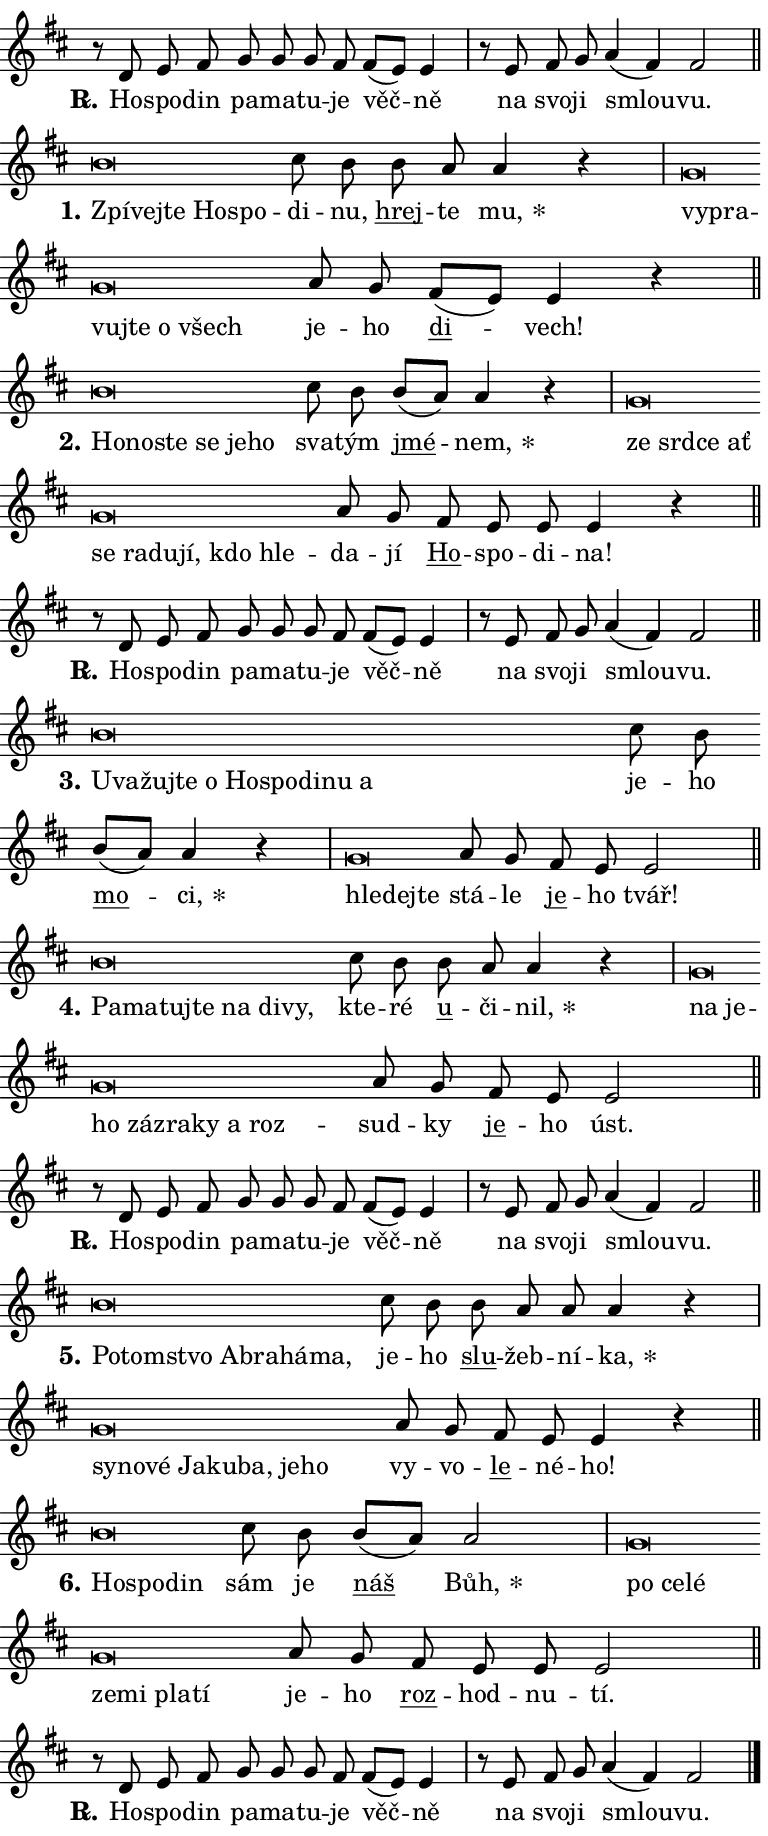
\version "2.24.0"
\header { tagline = "" }
\paper {
  indent = 0\cm
  top-margin = 0\cm
  right-margin = 0.13\cm % to fit lyric hyphens
  bottom-margin = 0\cm
  left-margin = 0\cm
  paper-width = 13\cm
  page-breaking = #ly:one-page-breaking
  system-system-spacing.basic-distance = #11
  score-system-spacing.basic-distance = #11
  ragged-last = ##f
}


%% Author: Thomas Morley
%% https://lists.gnu.org/archive/html/lilypond-user/2020-05/msg00002.html
#(define (line-position grob)
"Returns position of @var[grob} in current system:
   @code{'start}, if at first time-step
   @code{'end}, if at last time-step
   @code{'middle} otherwise
"
  (let* ((col (ly:item-get-column grob))
         (ln (ly:grob-object col 'left-neighbor))
         (rn (ly:grob-object col 'right-neighbor))
         (col-to-check-left (if (ly:grob? ln) ln col))
         (col-to-check-right (if (ly:grob? rn) rn col))
         (break-dir-left
           (and
             (ly:grob-property col-to-check-left 'non-musical #f)
             (ly:item-break-dir col-to-check-left)))
         (break-dir-right
           (and
             (ly:grob-property col-to-check-right 'non-musical #f)
             (ly:item-break-dir col-to-check-right))))
        (cond ((eqv? 1 break-dir-left) 'start)
              ((eqv? -1 break-dir-right) 'end)
              (else 'middle))))

#(define (tranparent-at-line-position vctor)
  (lambda (grob)
  "Relying on @code{line-position} select the relevant enry from @var{vctor}.
Used to determine transparency,"
    (case (line-position grob)
      ((end) (not (vector-ref vctor 0)))
      ((middle) (not (vector-ref vctor 1)))
      ((start) (not (vector-ref vctor 2))))))

noteHeadBreakVisibility =
#(define-music-function (break-visibility)(vector?)
"Makes @code{NoteHead}s transparent relying on @var{break-visibility}"
#{
  \override NoteHead.transparent =
    #(tranparent-at-line-position break-visibility)
#})

#(define delete-ledgers-for-transparent-note-heads
  (lambda (grob)
    "Reads whether a @code{NoteHead} is transparent.
If so this @code{NoteHead} is removed from @code{'note-heads} from
@var{grob}, which is supposed to be @code{LedgerLineSpanner}.
As a result ledgers are not printed for this @code{NoteHead}"
    (let* ((nhds-array (ly:grob-object grob 'note-heads))
           (nhds-list
             (if (ly:grob-array? nhds-array)
                 (ly:grob-array->list nhds-array)
                 '()))
           ;; Relies on the transparent-property being done before
           ;; Staff.LedgerLineSpanner.after-line-breaking is executed.
           ;; This is fragile ...
           (to-keep
             (remove
               (lambda (nhd)
                 (ly:grob-property nhd 'transparent #f))
               nhds-list)))
      ;; TODO find a better method to iterate over grob-arrays, similiar
      ;; to filter/remove etc for lists
      ;; For now rebuilt from scratch
      (set! (ly:grob-object grob 'note-heads)  '())
      (for-each
        (lambda (nhd)
          (ly:pointer-group-interface::add-grob grob 'note-heads nhd))
        to-keep))))

squashNotes = {
  \override NoteHead.X-extent = #'(-0.2 . 0.2)
  \override NoteHead.Y-extent = #'(-0.75 . 0)
  \override NoteHead.stencil =
    #(lambda (grob)
       (let ((pos (ly:grob-property grob 'staff-position)))
         (begin
           (if (< pos -7) (display "ERROR: Lower brevis then expected\n") (display ""))
           (if (<= pos -6) ly:text-interface::print ly:note-head::print))))
}
unSquashNotes = {
  \revert NoteHead.X-extent
  \revert NoteHead.Y-extent
  \revert NoteHead.stencil
}

hideNotes = \noteHeadBreakVisibility #begin-of-line-visible
unHideNotes = \noteHeadBreakVisibility #all-visible

% work-around for resetting accidentals
% https://lilypond.org/doc/v2.23/Documentation/notation/displaying-rhythms#unmetered-music
cadenzaMeasure = {
  \cadenzaOff
  \partial 1024 s1024
  \cadenzaOn
}

#(define-markup-command (accent layout props text) (markup?)
  "Underline accented syllable"
  (interpret-markup layout props
    #{\markup \override #'(offset . 4.3) \underline { #text }#}))

responsum = \markup \concat {
  "R" \hspace #-1.05 \path #0.1 #'((moveto 0 0.07) (lineto 0.9 0.8)) \hspace #0.05 "."
}

spaceSize = #0.6828661417322834 % exact space size for TeX Gyre Schola

\layout {
  \context {
    \Staff
    \remove "Time_signature_engraver"
    \override LedgerLineSpanner.after-line-breaking = #delete-ledgers-for-transparent-note-heads
  }
  \context {
    \Lyrics {
      \override LyricSpace.minimum-distance = \spaceSize
      \override LyricText.font-name = #"TeX Gyre Schola"
      \override LyricText.font-size = 1
      \override StanzaNumber.font-name = #"TeX Gyre Schola Bold"
      \override StanzaNumber.font-size = 1
    }
  }
  \context {
    \Score 
    \override NoteHead.text =
      #(lambda (grob) 
        (let ((pos (ly:grob-property grob 'staff-position)))
          #{\markup {
            \combine
              \halign #-0.55 \raise #(if (= pos -6) 0 0.5) \override #'(thickness . 2) \draw-line #'(3.2 . 0)
              \musicglyph "noteheads.sM1"
          }#}))
  }
}

% magnetic-lyrics.ily
%
%   written by
%     Jean Abou Samra <jean@abou-samra.fr>
%     Werner Lemberg <wl@gnu.org>
%
%   adapted by
%     Jiri Hon <jiri.hon@gmail.com>
%
% Version 2022-Apr-15

% https://www.mail-archive.com/lilypond-user@gnu.org/msg149350.html

#(define (Left_hyphen_pointer_engraver context)
   "Collect syllable-hyphen-syllable occurrences in lyrics and store
them in properties.  This engraver only looks to the left.  For
example, if the lyrics input is @code{foo -- bar}, it does the
following.

@itemize @bullet
@item
Set the @code{text} property of the @code{LyricHyphen} grob between
@q{foo} and @q{bar} to @code{foo}.

@item
Set the @code{left-hyphen} property of the @code{LyricText} grob with
text @q{foo} to the @code{LyricHyphen} grob between @q{foo} and
@q{bar}.
@end itemize

Use this auxiliary engraver in combination with the
@code{lyric-@/text::@/apply-@/magnetic-@/offset!} hook."
   (let ((hyphen #f)
         (text #f))
     (make-engraver
      (acknowledgers
       ((lyric-syllable-interface engraver grob source-engraver)
        (set! text grob)))
      (end-acknowledgers
       ((lyric-hyphen-interface engraver grob source-engraver)
        ;(when (not (grob::has-interface grob 'lyric-space-interface))
          (set! hyphen grob)));)
      ((stop-translation-timestep engraver)
       (when (and text hyphen)
         (ly:grob-set-object! text 'left-hyphen hyphen))
       (set! text #f)
       (set! hyphen #f)))))

#(define (lyric-text::apply-magnetic-offset! grob)
   "If the space between two syllables is less than the value in
property @code{LyricText@/.details@/.squash-threshold}, move the right
syllable to the left so that it gets concatenated with the left
syllable.

Use this function as a hook for
@code{LyricText@/.after-@/line-@/breaking} if the
@code{Left_@/hyphen_@/pointer_@/engraver} is active."
   (let ((hyphen (ly:grob-object grob 'left-hyphen #f)))
     (when hyphen
       (let ((left-text (ly:spanner-bound hyphen LEFT)))
         (when (grob::has-interface left-text 'lyric-syllable-interface)
           (let* ((common (ly:grob-common-refpoint grob left-text X))
                  (this-x-ext (ly:grob-extent grob common X))
                  (left-x-ext
                   (begin
                     ;; Trigger magnetism for left-text.
                     (ly:grob-property left-text 'after-line-breaking)
                     (ly:grob-extent left-text common X)))
                  ;; `delta` is the gap width between two syllables.
                  (delta (- (interval-start this-x-ext)
                            (interval-end left-x-ext)))
                  (details (ly:grob-property grob 'details))
                  (threshold (assoc-get 'squash-threshold details 0.2)))
             (when (< delta threshold)
               (let* (;; We have to manipulate the input text so that
                      ;; ligatures crossing syllable boundaries are not
                      ;; disabled.  For languages based on the Latin
                      ;; script this is essentially a beautification.
                      ;; However, for non-Western scripts it can be a
                      ;; necessity.
                      (lt (ly:grob-property left-text 'text))
                      (rt (ly:grob-property grob 'text))
                      (is-space (grob::has-interface hyphen 'lyric-space-interface))
                      (space (if is-space " " ""))
                      (extra-delta (if is-space spaceSize 0))
                      ;; Append new syllable.
                      (ltrt-space (if (and (string? lt) (string? rt))
                                (string-append lt space rt)
                                (make-concat-markup (list lt space rt))))
                      ;; Right-align `ltrt` to the right side.
                      (ltrt-space-markup (grob-interpret-markup
                               grob
                               (make-translate-markup
                                (cons (interval-length this-x-ext) 0)
                                (make-right-align-markup ltrt-space)))))
                 (begin
                   ;; Don't print `left-text`.
                   (ly:grob-set-property! left-text 'stencil #f)
                   ;; Set text and stencil (which holds all collected
                   ;; syllables so far) and shift it to the left.
                   (ly:grob-set-property! grob 'text ltrt-space)
                   (ly:grob-set-property! grob 'stencil ltrt-space-markup)
                   (ly:grob-translate-axis! grob (- (- delta extra-delta)) X))))))))))


#(define (lyric-hyphen::displace-bounds-first grob)
   ;; Make very sure this callback isn't triggered too early.
   (let ((left (ly:spanner-bound grob LEFT))
         (right (ly:spanner-bound grob RIGHT)))
     (ly:grob-property left 'after-line-breaking)
     (ly:grob-property right 'after-line-breaking)
     (ly:lyric-hyphen::print grob)))

squashThreshold = #0.4

\layout {
  \context {
    \Lyrics
    \consists #Left_hyphen_pointer_engraver
    \override LyricText.after-line-breaking =
      #lyric-text::apply-magnetic-offset!
    \override LyricHyphen.stencil = #lyric-hyphen::displace-bounds-first
    \override LyricText.details.squash-threshold = \squashThreshold
    \override LyricHyphen.minimum-distance = 0
    \override LyricHyphen.minimum-length = \squashThreshold
  }
}

squashText = \override LyricText.details.squash-threshold = 9999
unSquashText = \override LyricText.details.squash-threshold = \squashThreshold

leftText = \override LyricText.self-alignment-X = #LEFT
unLeftText = \revert LyricText.self-alignment-X

starOffset = #(lambda (grob) 
                (let ((x_offset (ly:self-alignment-interface::aligned-on-x-parent grob)))
                  (if (= x_offset 0) 0 (+ x_offset 1.2))))

star = #(define-music-function (syllable)(string?)
"Append star separator at the end of a syllable"
#{
  \once \override LyricText.X-offset = #starOffset
  \lyricmode { \markup {
    #syllable
    \override #'((font-name . "TeX Gyre Schola Bold")) \hspace #0.2 \lower #0.65 \larger "*"
  } }
#})

starAccent = #(define-music-function (syllable)(string?)
"Append star separator at the end of a syllable and make accent"
#{
  \once \override LyricText.X-offset = #starOffset
  \lyricmode { \markup {
    \accent #syllable
    \override #'((font-name . "TeX Gyre Schola Bold")) \hspace #0.2 \lower #0.65 \larger "*"
  } }
#})

breath = #(define-music-function (syllable)(string?)
"Append breathing indicator at the end of a syllable"
#{
  \lyricmode { \markup { #syllable "+" } }
#})

optionalBreath = #(define-music-function (syllable)(string?)
"Append optional breathing indicator at the end of a syllable"
#{
  \lyricmode { \markup { #syllable "(+)" } }
#})


\score {
    <<
        \new Voice = "melody" { \cadenzaOn \key d \major \relative { r8 d' e fis g g g fis \bar "" fis[( e)] e4 \cadenzaMeasure \bar "|" r8 e fis g \bar "" a4( fis) fis2 \cadenzaMeasure \bar "||" \break } }
        \new Lyrics \lyricsto "melody" { \lyricmode { \set stanza = \responsum
Ho -- spo -- din pa -- ma -- tu -- je věč -- ně na svo -- ji smlou -- vu. } }
    >>
    \layout {}
}

\score {
    <<
        \new Voice = "melody" { \cadenzaOn \key d \major \relative { \squashNotes b'\breve*1/16 \hideNotes \breve*1/16 \bar "" \breve*1/16 \bar "" \breve*1/16 \breve*1/16 \bar "" \unHideNotes \unSquashNotes cis8 b \bar "" b a a4 r \cadenzaMeasure \bar "|" \squashNotes g\breve*1/16 \hideNotes \breve*1/16 \bar "" \breve*1/16 \bar "" \breve*1/16 \bar "" \breve*1/16 \breve*1/16 \bar "" \unHideNotes \unSquashNotes a8 g \bar "" fis[( e)] e4 r \cadenzaMeasure \bar "||" \break } }
        \new Lyrics \lyricsto "melody" { \lyricmode { \set stanza = "1."
\leftText Zpí -- \squashText vej -- te Ho -- spo -- \unLeftText \unSquashText di -- nu, \markup \accent hrej -- te \star mu, \leftText vy -- \squashText pra -- vuj -- te o všech \unLeftText \unSquashText je -- ho \markup \accent di -- vech! } }
    >>
    \layout {}
}

\score {
    <<
        \new Voice = "melody" { \cadenzaOn \key d \major \relative { \squashNotes b'\breve*1/16 \hideNotes \breve*1/16 \bar "" \breve*1/16 \bar "" \breve*1/16 \bar "" \breve*1/16 \breve*1/16 \bar "" \unHideNotes \unSquashNotes cis8 b \bar "" b[( a)] a4 r \cadenzaMeasure \bar "|" \squashNotes g\breve*1/16 \hideNotes \breve*1/16 \bar "" \breve*1/16 \bar "" \breve*1/16 \bar "" \breve*1/16 \bar "" \breve*1/16 \bar "" \breve*1/16 \bar "" \breve*1/16 \bar "" \breve*1/16 \breve*1/16 \bar "" \unHideNotes \unSquashNotes a8 g \bar "" fis e e e4 r \cadenzaMeasure \bar "||" \break } }
        \new Lyrics \lyricsto "melody" { \lyricmode { \set stanza = "2."
\leftText Ho -- \squashText no -- ste se je -- ho \unLeftText \unSquashText sva -- tým \markup \accent jmé -- \star nem, \leftText ze \squashText srd -- ce ať se ra -- du -- jí, kdo hle -- \unLeftText \unSquashText da -- jí \markup \accent Ho -- spo -- di -- na! } }
    >>
    \layout {}
}

\score {
    <<
        \new Voice = "melody" { \cadenzaOn \key d \major \relative { r8 d' e fis g g g fis \bar "" fis[( e)] e4 \cadenzaMeasure \bar "|" r8 e fis g \bar "" a4( fis) fis2 \cadenzaMeasure \bar "||" \break } }
        \new Lyrics \lyricsto "melody" { \lyricmode { \set stanza = \responsum
Ho -- spo -- din pa -- ma -- tu -- je věč -- ně na svo -- ji smlou -- vu. } }
    >>
    \layout {}
}

\score {
    <<
        \new Voice = "melody" { \cadenzaOn \key d \major \relative { \squashNotes b'\breve*1/16 \hideNotes \breve*1/16 \bar "" \breve*1/16 \bar "" \breve*1/16 \bar "" \breve*1/16 \bar "" \breve*1/16 \bar "" \breve*1/16 \bar "" \breve*1/16 \bar "" \breve*1/16 \breve*1/16 \bar "" \unHideNotes \unSquashNotes cis8 b \bar "" b[( a)] a4 r \cadenzaMeasure \bar "|" \squashNotes g\breve*1/16 \hideNotes \breve*1/16 \breve*1/16 \bar "" \unHideNotes \unSquashNotes a8 g \bar "" fis e e2 \cadenzaMeasure \bar "||" \break } }
        \new Lyrics \lyricsto "melody" { \lyricmode { \set stanza = "3."
\leftText U -- \squashText va -- žuj -- te o Ho -- spo -- di -- nu a \unLeftText \unSquashText je -- ho \markup \accent mo -- \star ci, \leftText hle -- \squashText dej -- te \unLeftText \unSquashText stá -- le \markup \accent je -- ho tvář! } }
    >>
    \layout {}
}

\score {
    <<
        \new Voice = "melody" { \cadenzaOn \key d \major \relative { \squashNotes b'\breve*1/16 \hideNotes \breve*1/16 \bar "" \breve*1/16 \bar "" \breve*1/16 \bar "" \breve*1/16 \bar "" \breve*1/16 \breve*1/16 \bar "" \unHideNotes \unSquashNotes cis8 b \bar "" b a a4 r \cadenzaMeasure \bar "|" \squashNotes g\breve*1/16 \hideNotes \breve*1/16 \bar "" \breve*1/16 \bar "" \breve*1/16 \bar "" \breve*1/16 \bar "" \breve*1/16 \bar "" \breve*1/16 \breve*1/16 \bar "" \unHideNotes \unSquashNotes a8 g \bar "" fis e e2 \cadenzaMeasure \bar "||" \break } }
        \new Lyrics \lyricsto "melody" { \lyricmode { \set stanza = "4."
\leftText Pa -- \squashText ma -- tuj -- te na di -- vy, \unLeftText \unSquashText kte -- ré \markup \accent u -- či -- \star nil, \leftText na \squashText je -- ho zá -- zra -- ky a roz -- \unLeftText \unSquashText sud -- ky \markup \accent je -- ho úst. } }
    >>
    \layout {}
}

\score {
    <<
        \new Voice = "melody" { \cadenzaOn \key d \major \relative { r8 d' e fis g g g fis \bar "" fis[( e)] e4 \cadenzaMeasure \bar "|" r8 e fis g \bar "" a4( fis) fis2 \cadenzaMeasure \bar "||" \break } }
        \new Lyrics \lyricsto "melody" { \lyricmode { \set stanza = \responsum
Ho -- spo -- din pa -- ma -- tu -- je věč -- ně na svo -- ji smlou -- vu. } }
    >>
    \layout {}
}

\score {
    <<
        \new Voice = "melody" { \cadenzaOn \key d \major \relative { \squashNotes b'\breve*1/16 \hideNotes \breve*1/16 \bar "" \breve*1/16 \bar "" \breve*1/16 \bar "" \breve*1/16 \bar "" \breve*1/16 \breve*1/16 \bar "" \unHideNotes \unSquashNotes cis8 b \bar "" b a a a4 r \cadenzaMeasure \bar "|" \squashNotes g\breve*1/16 \hideNotes \breve*1/16 \bar "" \breve*1/16 \bar "" \breve*1/16 \bar "" \breve*1/16 \bar "" \breve*1/16 \bar "" \breve*1/16 \breve*1/16 \bar "" \unHideNotes \unSquashNotes a8 g \bar "" fis e e4 r \cadenzaMeasure \bar "||" \break } }
        \new Lyrics \lyricsto "melody" { \lyricmode { \set stanza = "5."
\leftText Po -- \squashText tom -- stvo Ab -- ra -- há -- ma, \unLeftText \unSquashText je -- ho \markup \accent slu -- žeb -- ní -- \star ka, \leftText sy -- \squashText no -- vé Ja -- ku -- ba, je -- ho \unLeftText \unSquashText vy -- vo -- \markup \accent le -- né -- ho! } }
    >>
    \layout {}
}

\score {
    <<
        \new Voice = "melody" { \cadenzaOn \key d \major \relative { \squashNotes b'\breve*1/16 \hideNotes \breve*1/16 \breve*1/16 \bar "" \unHideNotes \unSquashNotes cis8 b \bar "" b[( a)] a2 \cadenzaMeasure \bar "|" \squashNotes g\breve*1/16 \hideNotes \breve*1/16 \bar "" \breve*1/16 \bar "" \breve*1/16 \bar "" \breve*1/16 \bar "" \breve*1/16 \breve*1/16 \bar "" \unHideNotes \unSquashNotes a8 g \bar "" fis e e e2 \cadenzaMeasure \bar "||" \break } }
        \new Lyrics \lyricsto "melody" { \lyricmode { \set stanza = "6."
\leftText Ho -- \squashText spo -- din \unLeftText \unSquashText sám je \markup \accent náš \star Bůh, \leftText po \squashText ce -- lé ze -- mi pla -- tí \unLeftText \unSquashText je -- ho \markup \accent roz -- hod -- nu -- tí. } }
    >>
    \layout {}
}

\score {
    <<
        \new Voice = "melody" { \cadenzaOn \key d \major \relative { r8 d' e fis g g g fis \bar "" fis[( e)] e4 \cadenzaMeasure \bar "|" r8 e fis g \bar "" a4( fis) fis2 \cadenzaMeasure \bar "||" \break } \bar "|." }
        \new Lyrics \lyricsto "melody" { \lyricmode { \set stanza = \responsum
Ho -- spo -- din pa -- ma -- tu -- je věč -- ně na svo -- ji smlou -- vu. } }
    >>
    \layout {}
}
